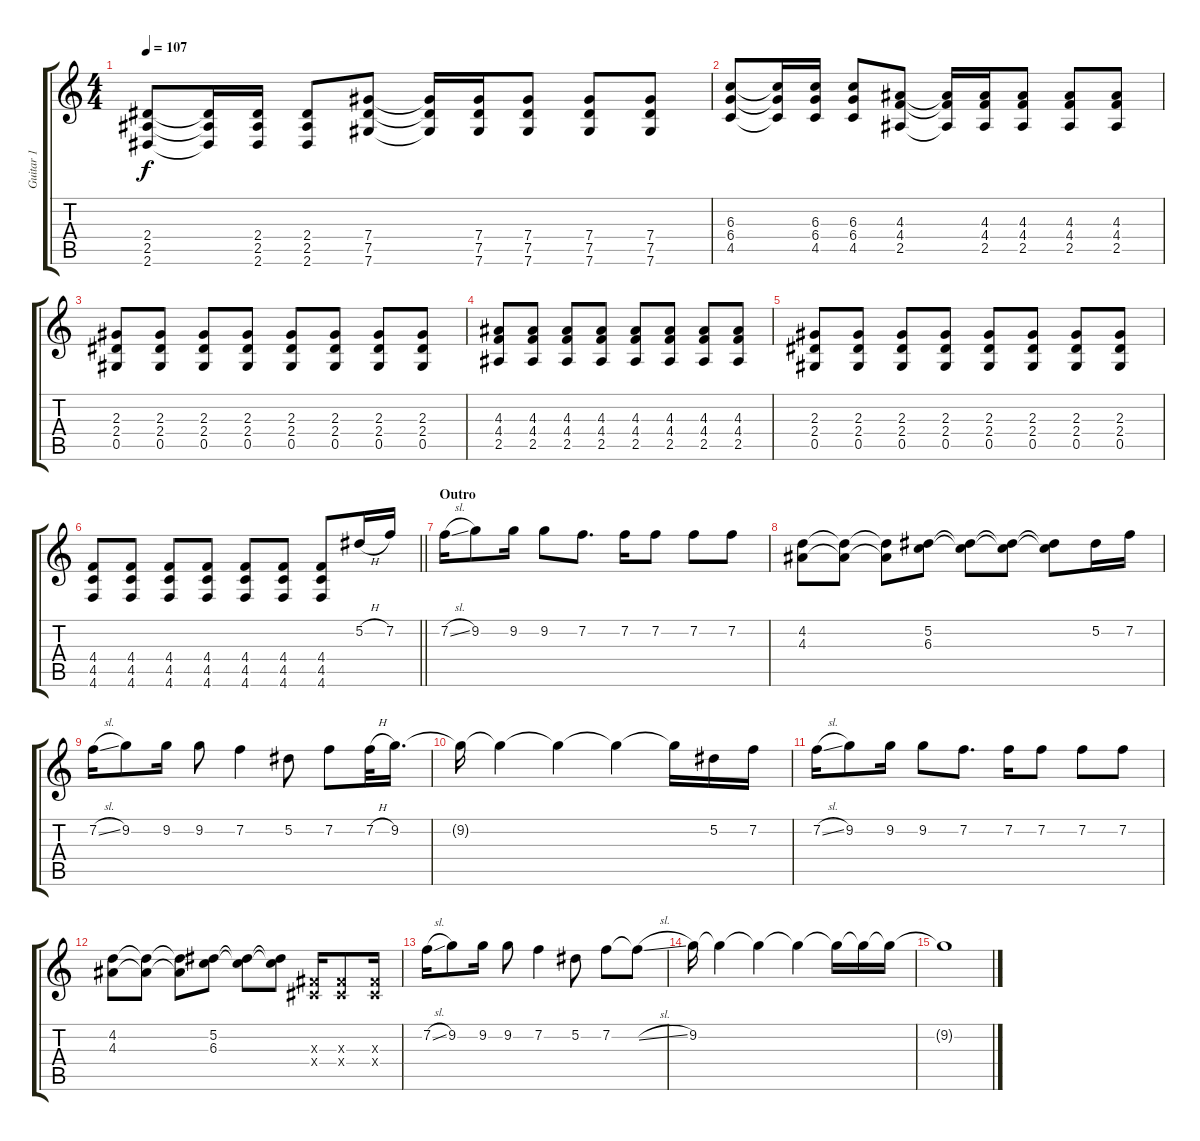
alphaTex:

\track ("Guitar 1" "Guitar 1") {instrument acousticguitarnylon}
\staff {score tabs}
\tuning (Eb4 Bb3 Gb3 Db3 Ab2 Db2) {hide}
\ts (4 4)
\tempo 107
\clef g2
\ks c
(2.4 2.5 2.6).8{dy f} (2.4{t} 2.5{t} 2.6{t}).16 (2.4 2.5 2.6).16 (2.4 2.5 2.6).8 (7.4 7.5 7.6).8 (7.4{t} 7.5{t} 7.6{t}).16 (7.4 7.5 7.6).16 (7.4 7.5 7.6).8 (7.4 7.5 7.6).8 (7.4 7.5 7.6).8 |
(6.3 6.4 4.5).8 (6.3{t} 6.4{t} 4.5{t}).16 (6.3 6.4 4.5).16 (6.3 6.4 4.5).8 (4.3 4.4 2.5).8 (4.3{t} 4.4{t} 2.5{t}).16 (4.3 4.4 2.5).16 (4.3 4.4 2.5).8 (4.3 4.4 2.5).8 (4.3 4.4 2.5).8 |
(2.3 2.4 0.5).8 (2.3 2.4 0.5).8 (2.3 2.4 0.5).8 (2.3 2.4 0.5).8 (2.3 2.4 0.5).8 (2.3 2.4 0.5).8 (2.3 2.4 0.5).8 (2.3 2.4 0.5).8 |
(4.3 4.4 2.5).8 (4.3 4.4 2.5).8 (4.3 4.4 2.5).8 (4.3 4.4 2.5).8 (4.3 4.4 2.5).8 (4.3 4.4 2.5).8 (4.3 4.4 2.5).8 (4.3 4.4 2.5).8 |
(2.3 2.4 0.5).8 (2.3 2.4 0.5).8 (2.3 2.4 0.5).8 (2.3 2.4 0.5).8 (2.3 2.4 0.5).8 (2.3 2.4 0.5).8 (2.3 2.4 0.5).8 (2.3 2.4 0.5).8 |
\barLineRight lightlight
(4.4 4.5 4.6).8 (4.4 4.5 4.6).8 (4.4 4.5 4.6).8 (4.4 4.5 4.6).8 (4.4 4.5 4.6).8 (4.4 4.5 4.6).8 (4.4 4.5 4.6).8 5.2{h}.16 7.2.16 |
\section ("" "Outro")
7.2{sl}.16 9.2.8 9.2.16 9.2.8 7.2.8{d} 7.2.16 7.2.8 7.2.8 7.2.8 |
(4.2 4.3).8 (4.2{t} 4.3{t}).8 (4.2{t} 4.3{t}).8 (5.2 6.3).8 (5.2{t} 6.3{t}).8 (5.2{t} 6.3{t}).8 (5.2{t} 6.3{t}).8 5.2.16 7.2.16 |
7.2{sl}.16 9.2.8 9.2.16 9.2.8 7.2.4 5.2.8 7.2.8 7.2{h}.32 9.2.16{d} |
9.2{t}.16 9.2{t}.4 9.2{t}.4 9.2{t}.4 9.2{t}.16 5.2.16 7.2.16 |
7.2{sl}.16 9.2.8 9.2.16 9.2.8 7.2.8{d} 7.2.16 7.2.8 7.2.8 7.2.8 |
(4.2 4.3).8 (4.2{t} 4.3{t}).8 (4.2{t} 4.3{t}).8 (5.2 6.3).8 (5.2{t} 6.3{t}).8 (5.2{t} 6.3{t}).8 (0.3{x} 0.4{x}).16 (0.3{x} 0.4{x}).8 (0.3{x} 0.4{x}).16 |
7.2{sl}.16 9.2.8 9.2.16 9.2.8 7.2.4 5.2.8 7.2.8 7.2{sl t}.8 |
9.2.16 9.2{t}.4 9.2{t}.4 9.2{t}.4 9.2{t}.16 9.2{t}.16 9.2{t}.16 |
9.2{t}.1
